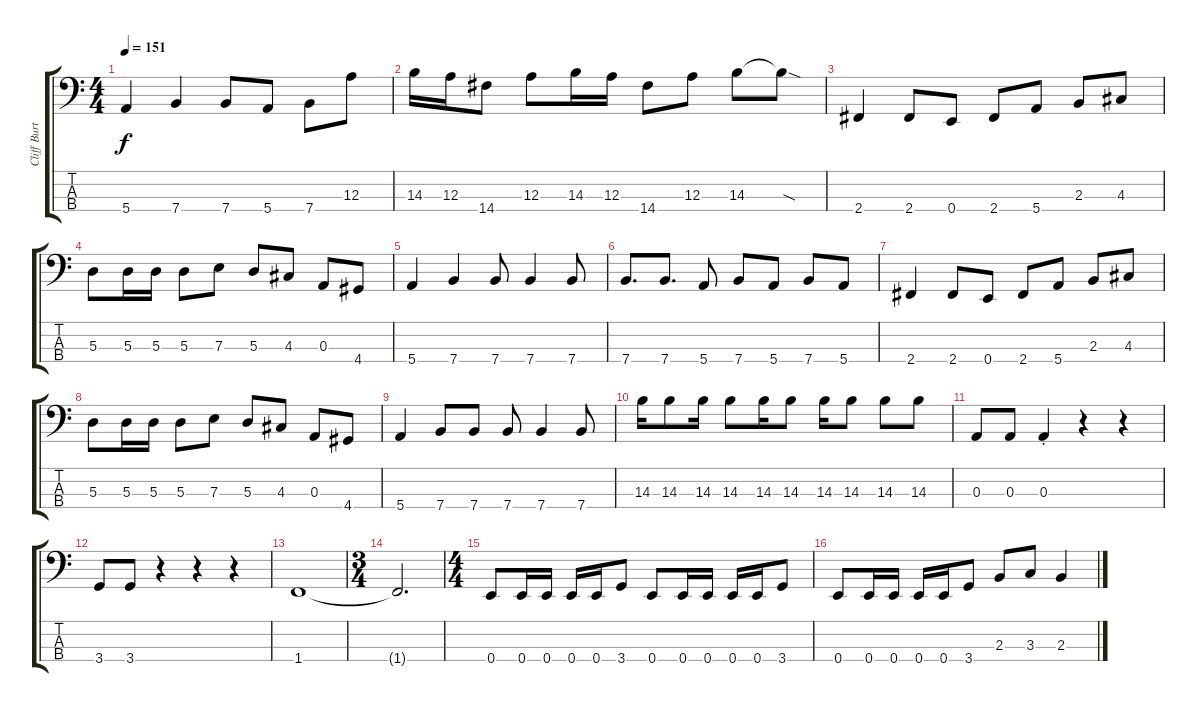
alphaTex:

\track ("Cliff Burton" "Cliff Burt") {instrument electricbassfinger}
\staff {score tabs}
\tuning (G2 D2 A1 E1) {hide}
\ts (4 4)
\tempo 151
\clef f4
\ks c
5.4.4{dy f} 7.4.4 7.4.8 5.4.8 7.4.8 12.3.8 |
14.3.16 12.3.16 14.4.8 12.3.8 14.3.16 12.3.16 14.4.8 12.3.8 14.3.8 14.3{sod t}.8 |
2.4.4 2.4.8 0.4.8 2.4.8 5.4.8 2.3.8 4.3.8 |
5.3.8 5.3.16 5.3.16 5.3.8 7.3.8 5.3.8 4.3.8 0.3.8 4.4.8 |
5.4.4 7.4.4 7.4.8 7.4.4 7.4.8 |
7.4.8{d} 7.4.8{d} 5.4.8 7.4.8 5.4.8 7.4.8 5.4.8 |
2.4.4 2.4.8 0.4.8 2.4.8 5.4.8 2.3.8 4.3.8 |
5.3.8 5.3.16 5.3.16 5.3.8 7.3.8 5.3.8 4.3.8 0.3.8 4.4.8 |
5.4.4 7.4.8 7.4.8 7.4.8 7.4.4 7.4.8 |
14.3.16 14.3.8 14.3.16 14.3.8 14.3.16 14.3.8 14.3.16 14.3.8 14.3.8 14.3.8 |
0.3.8 0.3.8 0.3{st}.4 r.4 r.4 |
3.4.8 3.4.8 r.4 r.4 r.4 |
1.4.1 |
\ts (3 4)
1.4{t}.2{d} |
\ts (4 4)
0.4.8 0.4.16 0.4.16 0.4.16 0.4.16 3.4.8 0.4.8 0.4.16 0.4.16 0.4.16 0.4.16 3.4.8 |
0.4.8 0.4.16 0.4.16 0.4.16 0.4.16 3.4.8 2.3.8 3.3.8 2.3.4
